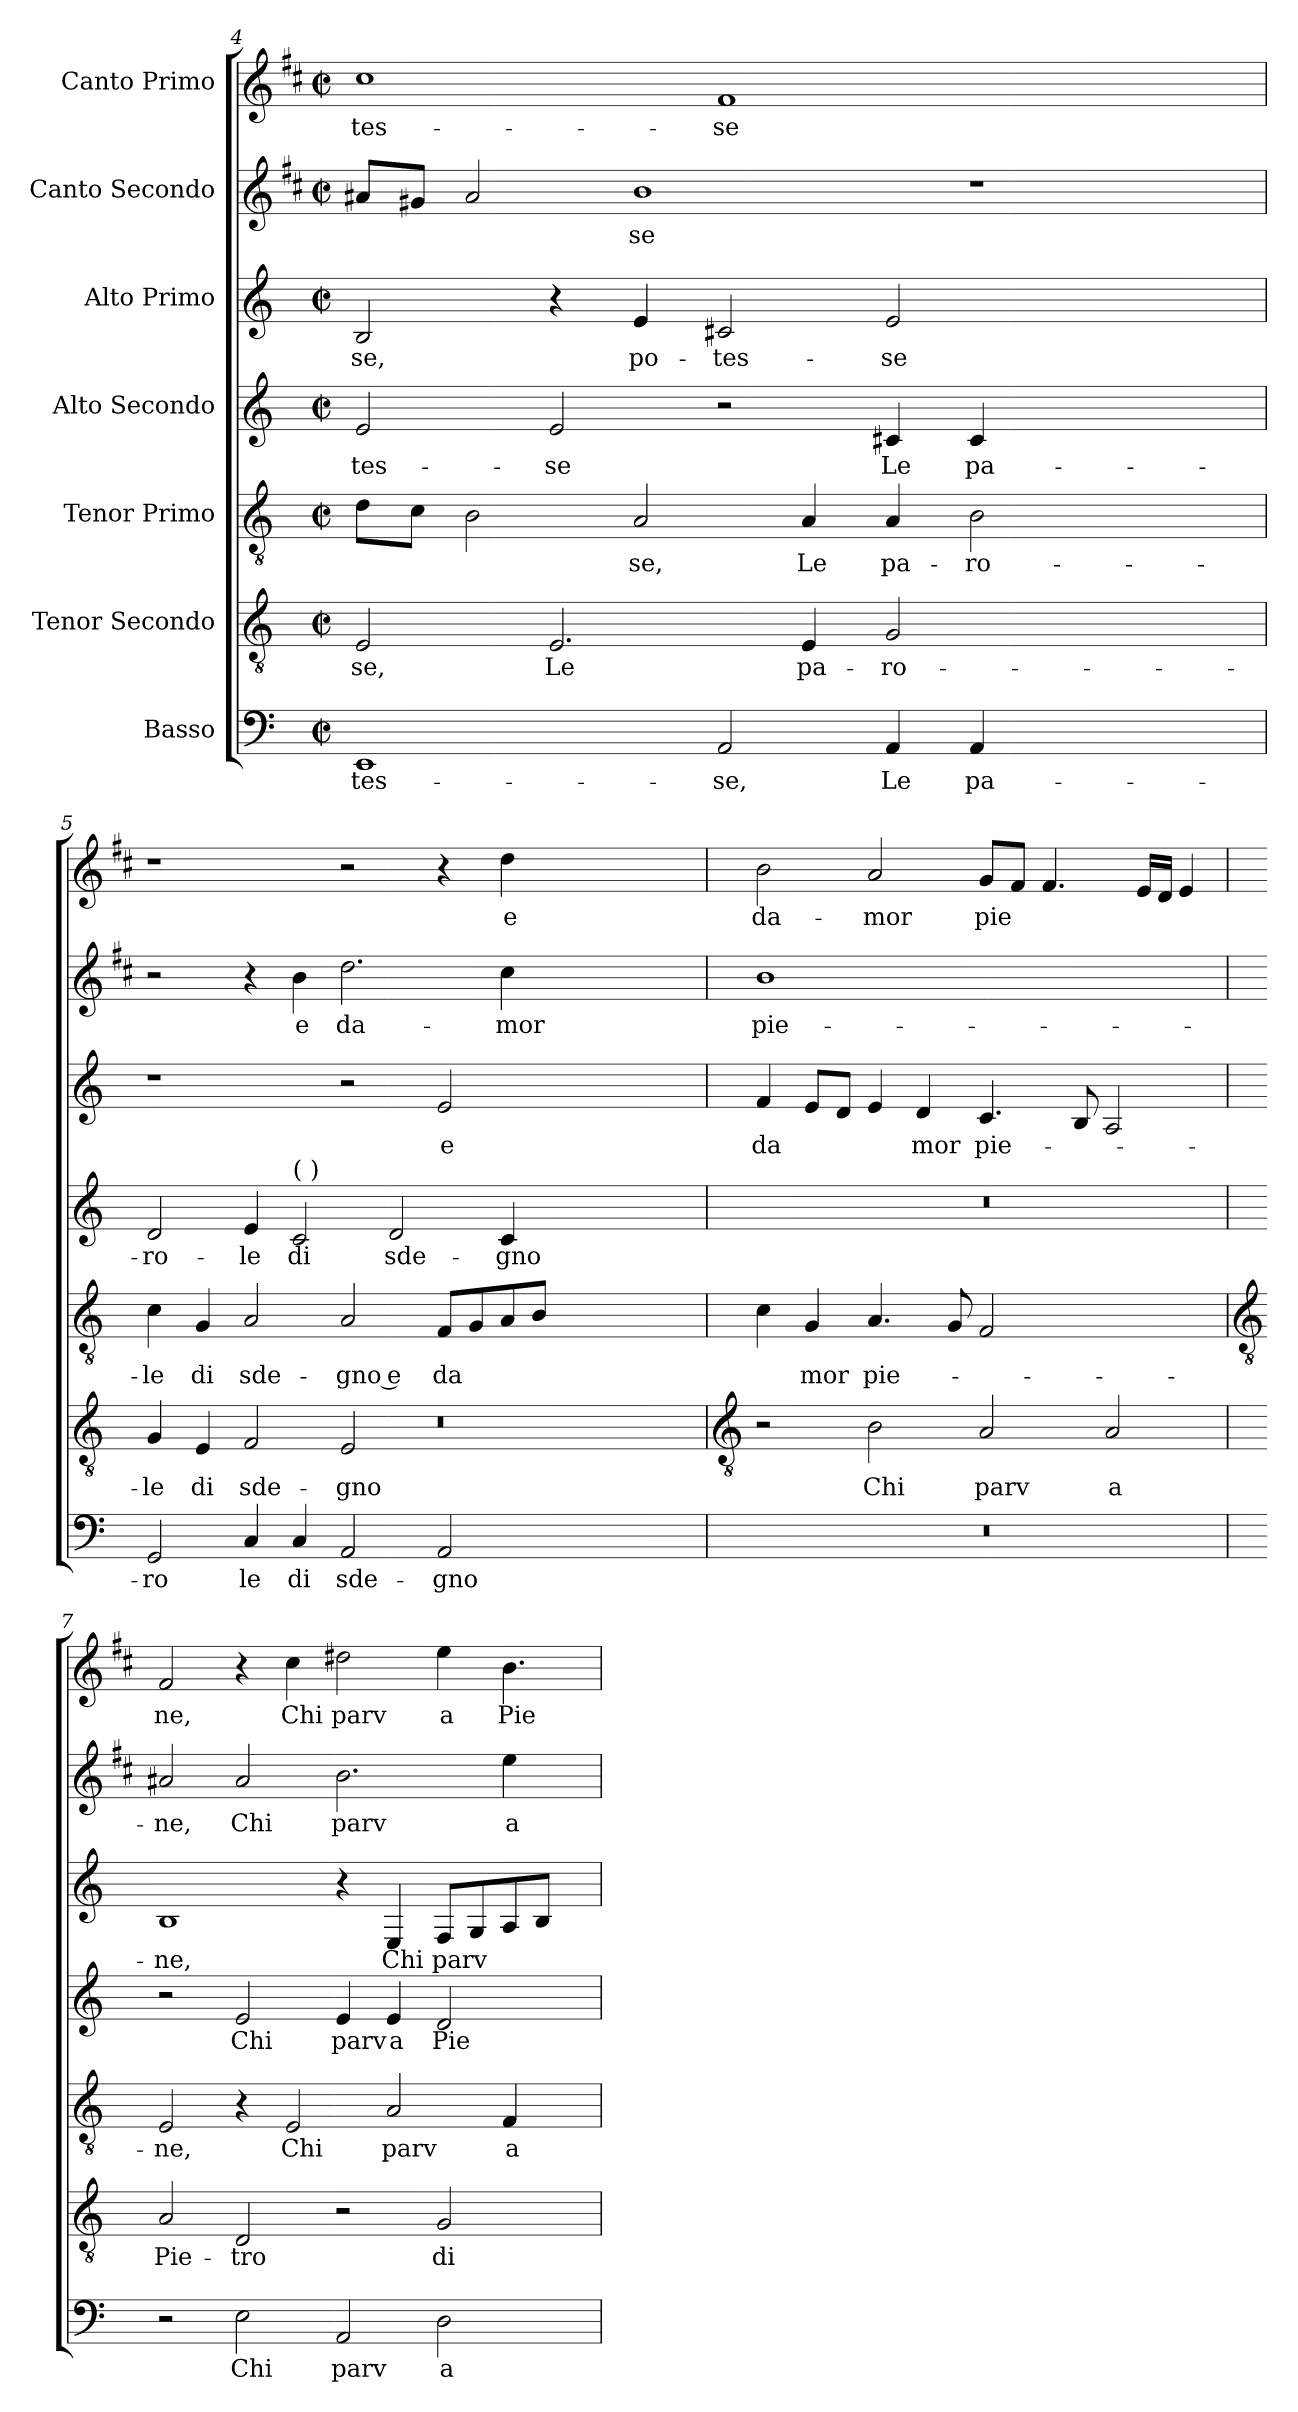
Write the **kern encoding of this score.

**kern	**text	**kern	**text	**kern	**text	**kern	**text	**kern	**text	**kern	**text	**kern	**text
*part7	*part7	*part6	*part6	*part5	*part5	*part4	*part4	*part3	*part3	*part2	*part2	*part1	*part1
*staff7	*staff7	*staff6	*staff6	*staff5	*staff5	*staff4	*staff4	*staff3	*staff3	*staff2	*staff2	*staff1	*staff1
*I"Basso	*	*I"Tenor Secondo	*	*I"Tenor Primo	*	*I"Alto Secondo	*	*I"Alto Primo	*	*I"Canto Secondo	*	*I"Canto Primo	*
*clefF4	*	*clefGv2	*	*clefGv2	*	*clefG2	*	*clefG2	*	*clefG2	*	*clefG2	*
*	*	*	*	*	*	*	*	*	*	*ITrd1c2	*	*ITrd1c2	*
*k[]	*	*k[]	*	*k[]	*	*k[]	*	*k[]	*	*k[]	*	*k[]	*
*C:	*	*C:	*	*C:	*	*C:	*	*C:	*	*C:	*	*C:	*
*M4/2	*	*M4/2	*	*M4/2	*	*M4/2	*	*M4/2	*	*M4/2	*	*M4/2	*
*met(c|)	*	*met(c|)	*	*met(c|)	*	*met(c|)	*	*met(c|)	*	*met(c|)	*	*met(c|)	*
=4A	=4A	=4A	=4A	=4A	=4A	=4A	=4A	=4A	=4A	=4A	=4A	=4A	=4A
!	!LO:LY:b	!	!LO:LY:b	!	!	!	!LO:LY:b	!	!LO:LY:b	!	!	!	!LO:LY:b
1EE	-tes-	2E	-se,	8dL	.	2e	-tes-	2B	-se,	8g#L	.	1b	-tes-
.	.	.	.	8cJ	.	.	.	.	.	8f#XJ	.	.	.
.	.	.	.	2B	.	.	.	.	.	2g#	.	.	.
!	!	!	!LO:LY:b	!	!	!	!LO:LY:b	!	!	!	!	!	!
.	.	2.E	Le	.	.	2e	-se	4r	.	.	.	.	.
!	!	!	!	!	!LO:LY:b	!	!	!	!LO:LY:b	!	!LO:LY:b	!	!
.	.	.	.	2A	-se,	.	.	4e	po-	1a	-se	.	.
!	!LO:LY:b	!	!	!	!	!	!	!	!LO:LY:b	!	!	!	!LO:LY:b
2AA	-se,	.	.	.	.	2r	.	2c#X	-tes-	.	.	1e	-se
!	!	!	!LO:LY:b	!	!LO:LY:b	!	!	!	!	!	!	!	!
.	.	4E	pa-	4A	Le	.	.	.	.	.	.	.	.
!	!LO:LY:b	!	!LO:LY:b	!	!LO:LY:b	!	!LO:LY:b	!	!LO:LY:b	!	!	!	!
4AA	Le	2G	-ro-	4A	pa-	4c#X	Le	2e	-se	.	.	.	.
!	!LO:LY:b	!	!	!	!LO:LY:b	!	!LO:LY:b	!	!	!	!	!	!
4AA	pa-	.	.	2B	-ro-	4c#	pa-	.	.	1r	.	.	.
2.ryy	.	2.ryy	.	.	.	2.ryy	.	2.ryy	.	.	.	2.ryy	.
.	.	.	.	2ryy	.	.	.	.	.	.	.	.	.
=5A	=5A	=5A	=5A	=5A	=5A	=5A	=5A	=5A	=5A	=5A	=5A	=5A	=5A
!	!LO:LY:b	!	!LO:LY:b	!	!LO:LY:b	!	!LO:LY:b	!	!	!	!	!	!
2GG	-ro	4G	-le	4c	-le	2d	-ro-	1r	.	2r	.	1r	.
!	!	!	!LO:LY:b	!	!LO:LY:b	!	!	!	!	!	!	!	!
.	.	4E	di	4G	di	.	.	.	.	.	.	.	.
!	!LO:LY:b	!	!LO:LY:b	!	!LO:LY:b	!	!LO:LY:b	!	!	!	!	!	!
4C	le	2F	sde-	2A	sde-	4e	-le	.	.	4r	.	.	.
!	!	!	!	!	!	!LO:TX:a:t=(  )	!	!	!	!	!	!	!
!	!LO:LY:b	!	!	!	!	!	!LO:LY:b	!	!	!	!LO:LY:b	!	!
4C	di	.	.	.	.	2c	di	.	.	4a	e	.	.
!	!LO:LY:b	!	!LO:LY:b	!	!LO:LY:b	!	!	!	!	!	!LO:LY:b	!	!
2AA	sde-	2E	-gno	2A	-gno e	.	.	2r	.	2.cc	da-	2r	.
!	!	!	!	!	!	!	!LO:LY:b	!	!	!	!	!	!
.	.	.	.	.	.	2d	sde-	.	.	.	.	.	.
!	!LO:LY:b	!	!	!	!LO:LY:b	!	!	!	!LO:LY:b	!	!	!	!
2AA	-gno	0r	.	8FL	da	.	.	2e	e	.	.	4r	.
.	.	.	.	8G	.	.	.	.	.	.	.	.	.
!	!	!	!	!	!	!	!LO:LY:b	!	!	!	!LO:LY:b	!	!LO:LY:b
.	.	.	.	8A	.	4c	-gno	.	.	4b	-mor	4cc	e
.	.	.	.	8BJ	.	.	.	.	.	.	.	.	.
1.ryy	.	.	.	1.ryy	.	1.ryy	.	1.ryy	.	1.ryy	.	1.ryy	.
!!LO:LB:g=z
=6A	=6A	=6A	=6A	=6A	=6A	=6A	=6A	=6A	=6A	=6A	=6A	=6A	=6A
*	*	*clefGv2	*	*	*	*	*	*	*	*	*	*	*
!	!	!	!	!	!	!	!	!	!LO:LY:b	!	!LO:LY:b	!	!LO:LY:b
0r	.	2r	.	4c	.	0r	.	4f	da	1a	pie-	2a	da-
!	!	!	!	!	!LO:LY:b	!	!	!	!	!	!	!	!
.	.	.	.	4G	mor	.	.	8eL	.	.	.	.	.
.	.	.	.	.	.	.	.	8dJ	.	.	.	.	.
!	!	!	!LO:LY:b	!	!LO:LY:b	!	!	!	!	!	!	!	!LO:LY:b
.	.	2B	Chi	4.A	pie-	.	.	4e	.	.	.	2g	-mor
!	!	!	!	!	!	!	!	!	!LO:LY:b	!	!	!	!
.	.	.	.	.	.	.	.	4d	mor	.	.	.	.
.	.	.	.	8G	.	.	.	.	.	.	.	.	.
!	!	!	!LO:LY:b	!	!	!	!	!	!LO:LY:b	!	!	!	!LO:LY:b
.	.	2A	parv	2F	.	.	.	4.c	pie-	1ryy	.	8fL	pie
.	.	.	.	.	.	.	.	.	.	.	.	8eJ	.
.	.	.	.	.	.	.	.	.	.	.	.	4.e	.
.	.	.	.	.	.	.	.	8B	.	.	.	.	.
!	!	!	!LO:LY:b	!	!	!	!	!	!	!	!	!	!
.	.	2A	a	2ryy	.	.	.	2A	.	.	.	.	.
.	.	.	.	.	.	.	.	.	.	.	.	16dLL	.
.	.	.	.	.	.	.	.	.	.	.	.	16cJJ	.
.	.	.	.	.	.	.	.	.	.	.	.	4d	.
!!LO:LB:g=z
=7	=7	=7	=7	=7	=7	=7	=7	=7	=7	=7	=7	=7	=7
*	*	*	*	*clefGv2	*	*	*	*	*	*	*	*	*
!	!	!	!LO:LY:b	!	!LO:LY:b	!	!	!	!LO:LY:b	!	!LO:LY:b	!	!LO:LY:b
2r	.	2A	Pie-	2E	-ne,	2r	.	1B	-ne,	2g#X	-ne,	2e	ne,
!	!LO:LY:b	!	!LO:LY:b	!	!	!	!LO:LY:b	!	!	!	!LO:LY:b	!	!
2E	Chi	2D	-tro	4r	.	2e	Chi	.	.	2g#	Chi	4r	.
!	!	!	!	!	!LO:LY:b	!	!	!	!	!	!	!	!LO:LY:b
.	.	.	.	2E	Chi	.	.	.	.	.	.	4b	Chi
!	!LO:LY:b	!	!	!	!	!	!LO:LY:b	!	!	!	!LO:LY:b	!	!LO:LY:b
2AA	parv	2r	.	.	.	4e	parv	4r	.	2.a	parv	2cc#X	parv
!	!	!	!	!	!LO:LY:b	!	!LO:LY:b	!	!LO:LY:b	!	!	!	!
.	.	.	.	2A	parv	4e	a	4E	Chi	.	.	.	.
!	!LO:LY:b	!	!LO:LY:b	!	!	!	!LO:LY:b	!	!LO:LY:b	!	!	!	!LO:LY:b
2D	a	2G	di	.	.	2d	Pie-	8FL	parv	.	.	4dd	a
.	.	.	.	.	.	.	.	8G	.	.	.	.	.
!	!	!	!	!	!LO:LY:b	!	!	!	!	!	!LO:LY:b	!	!LO:LY:b
.	.	.	.	4F	a	.	.	8A	.	4dd	a	4.a	Pie-
.	.	.	.	.	.	.	.	8BJ	.	.	.	.	.
8ryy	.	8ryy	.	8ryy	.	8ryy	.	8ryy	.	8ryy	.	.	.
=	=	=	=	=	=	=	=	=	=	=	=	=	=
*-	*-	*-	*-	*-	*-	*-	*-	*-	*-	*-	*-	*-	*-
